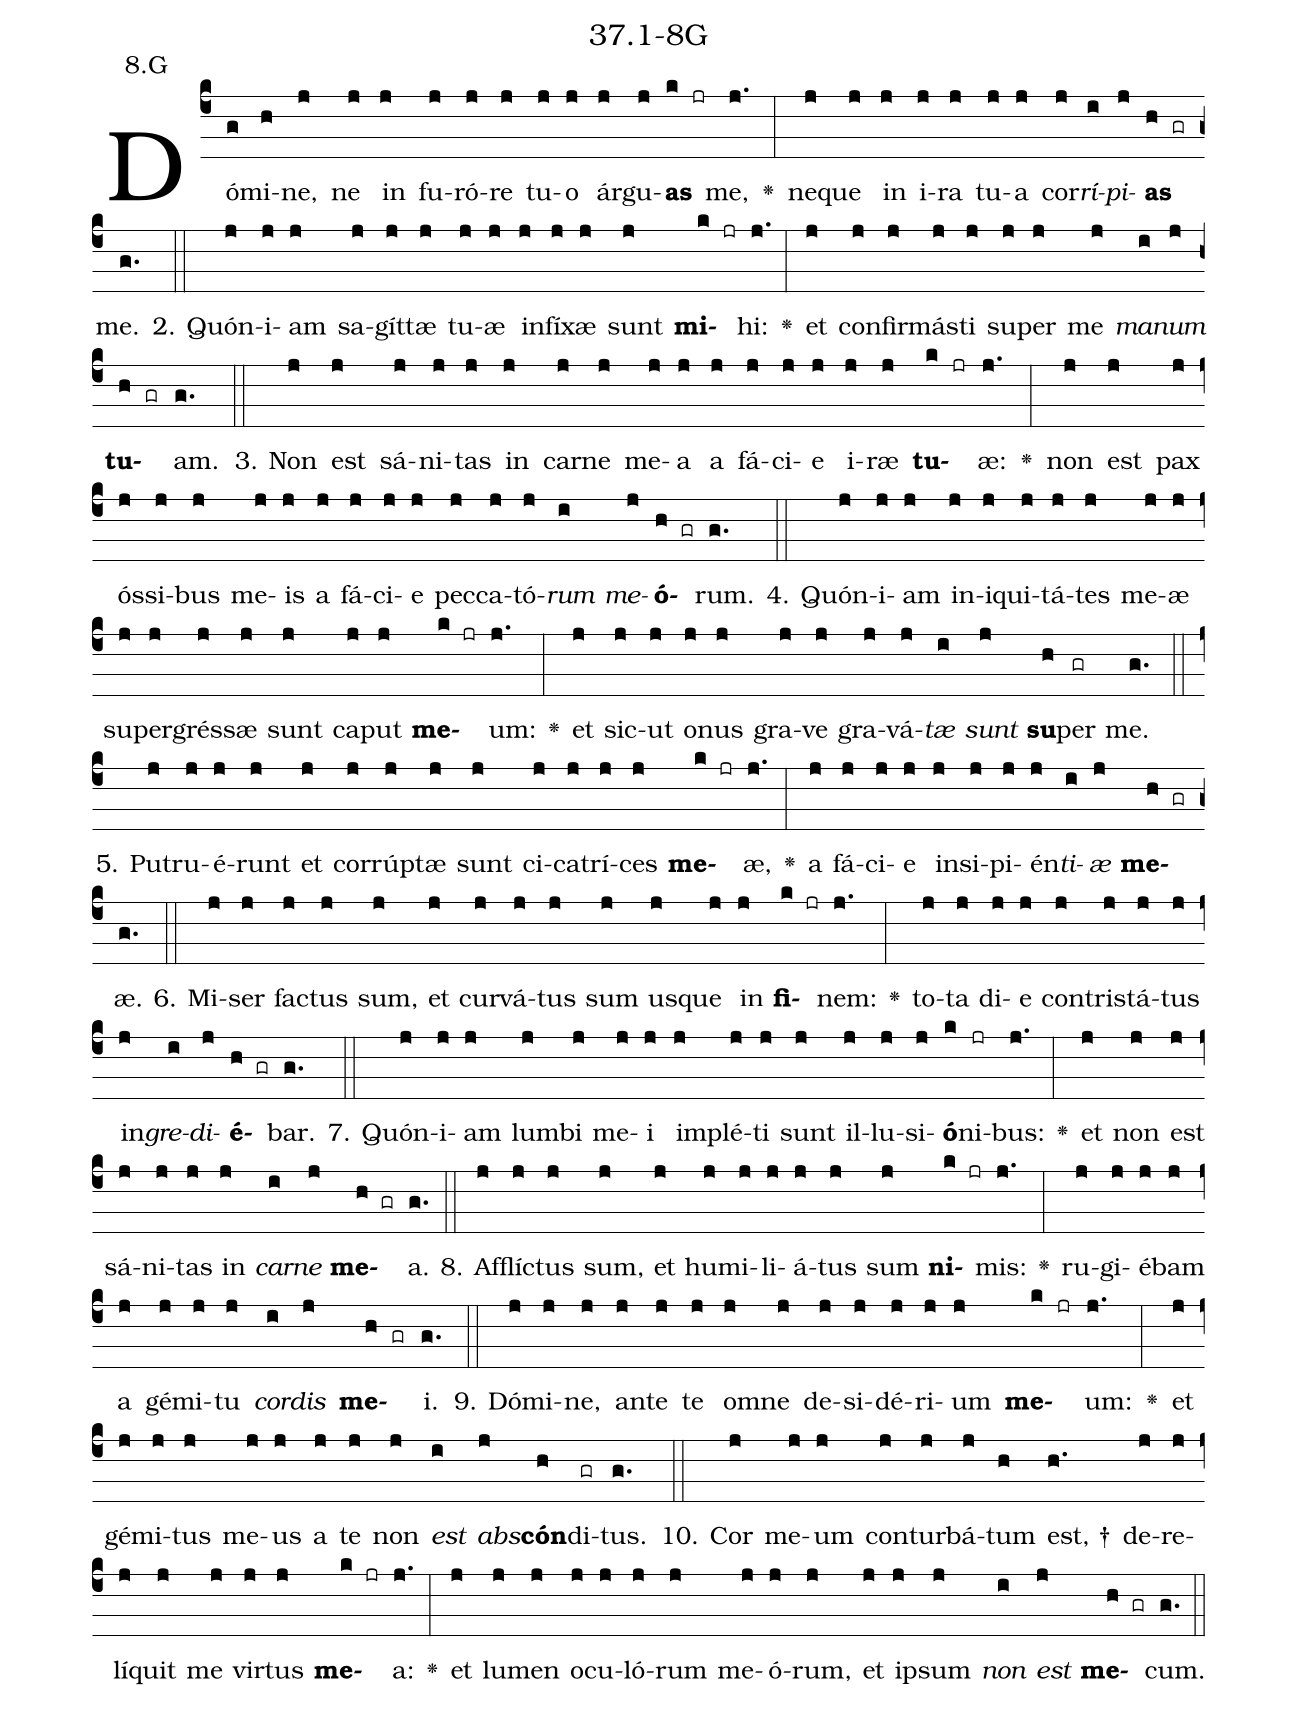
name: 37.1-8G;
annotation: 8.G;
%%
(c4)Dó(g)mi(h)ne,(j) ne(j) in(j) fu(j)ró(j)re(j) tu(j)o(j) ár(j)gu(j)<b>as</b>(k jr) me,(j.) <v>\greheightstar</v>(:) ne(j)que(j) in(j) i(j)ra(j) tu(j)a(j) cor(j)<i>rí</i>(i)<i>pi</i>(j)<b>as</b>(h gr) me.(g.) (::)
2. Quón(j)i(j)am(j) sa(j)gít(j)tæ(j) tu(j)æ(j) in(j)fí(j)xæ(j) sunt(j) <b>mi</b>(k jr)hi:(j.) <v>\greheightstar</v>(:) et(j) con(j)fir(j)más(j)ti(j) su(j)per(j) me(j) <i>ma</i>(i)<i>num</i>(j) <b>tu</b>(h gr)am.(g.) (::)
3. Non(j) est(j) sá(j)ni(j)tas(j) in(j) car(j)ne(j) me(j)a(j) a(j) fá(j)ci(j)e(j) i(j)ræ(j) <b>tu</b>(k jr)æ:(j.) <v>\greheightstar</v>(:) non(j) est(j) pax(j) ós(j)si(j)bus(j) me(j)is(j) a(j) fá(j)ci(j)e(j) pec(j)ca(j)tó(j)<i>rum</i>(i) <i>me</i>(j)<b>ó</b>(h gr)rum.(g.) (::)
4. Quón(j)i(j)am(j) in(j)i(j)qui(j)tá(j)tes(j) me(j)æ(j) su(j)per(j)grés(j)sæ(j) sunt(j) ca(j)put(j) <b>me</b>(k jr)um:(j.) <v>\greheightstar</v>(:) et(j) sic(j)ut(j) o(j)nus(j) gra(j)ve(j) gra(j)vá(j)<i>tæ</i>(i) <i>sunt</i>(j) <b>su</b>(h)per(gr) me.(g.) (::)
5. Pu(j)tru(j)é(j)runt(j) et(j) cor(j)rúp(j)tæ(j) sunt(j) ci(j)ca(j)trí(j)ces(j) <b>me</b>(k jr)æ,(j.) <v>\greheightstar</v>(:) a(j) fá(j)ci(j)e(j) in(j)si(j)pi(j)én(j)<i>ti</i>(i)<i>æ</i>(j) <b>me</b>(h gr)æ.(g.) (::)
6. Mi(j)ser(j) fac(j)tus(j) sum,(j) et(j) cur(j)vá(j)tus(j) sum(j) us(j)que(j) in(j) <b>fi</b>(k jr)nem:(j.) <v>\greheightstar</v>(:) to(j)ta(j) di(j)e(j) con(j)tris(j)tá(j)tus(j) in(j)<i>gre</i>(i)<i>di</i>(j)<b>é</b>(h gr)bar.(g.) (::)
7. Quón(j)i(j)am(j) lum(j)bi(j) me(j)i(j) im(j)plé(j)ti(j) sunt(j) il(j)lu(j)si(j)<b>ó</b>(k)ni(jr)bus:(j.) <v>\greheightstar</v>(:) et(j) non(j) est(j) sá(j)ni(j)tas(j) in(j) <i>car</i>(i)<i>ne</i>(j) <b>me</b>(h gr)a.(g.) (::)
8. Af(j)flíc(j)tus(j) sum,(j) et(j) hu(j)mi(j)li(j)á(j)tus(j) sum(j) <b>ni</b>(k jr)mis:(j.) <v>\greheightstar</v>(:) ru(j)gi(j)é(j)bam(j) a(j) gé(j)mi(j)tu(j) <i>cor</i>(i)<i>dis</i>(j) <b>me</b>(h gr)i.(g.) (::)
9. Dó(j)mi(j)ne,(j) an(j)te(j) te(j) om(j)ne(j) de(j)si(j)dé(j)ri(j)um(j) <b>me</b>(k jr)um:(j.) <v>\greheightstar</v>(:) et(j) gé(j)mi(j)tus(j) me(j)us(j) a(j) te(j) non(j) <i>est</i>(i) <i>abs</i>(j)<b>cón</b>(h)di(gr)tus.(g.) (::)
10. Cor(j) me(j)um(j) con(j)tur(j)bá(j)tum(h) est, †(h.) de(j)re(j)lí(j)quit(j) me(j) vir(j)tus(j) <b>me</b>(k jr)a:(j.) <v>\greheightstar</v>(:) et(j) lu(j)men(j) o(j)cu(j)ló(j)rum(j) me(j)ó(j)rum,(j) et(j) ip(j)sum(j) <i>non</i>(i) <i>est</i>(j) <b>me</b>(h gr)cum.(g.) (::)
